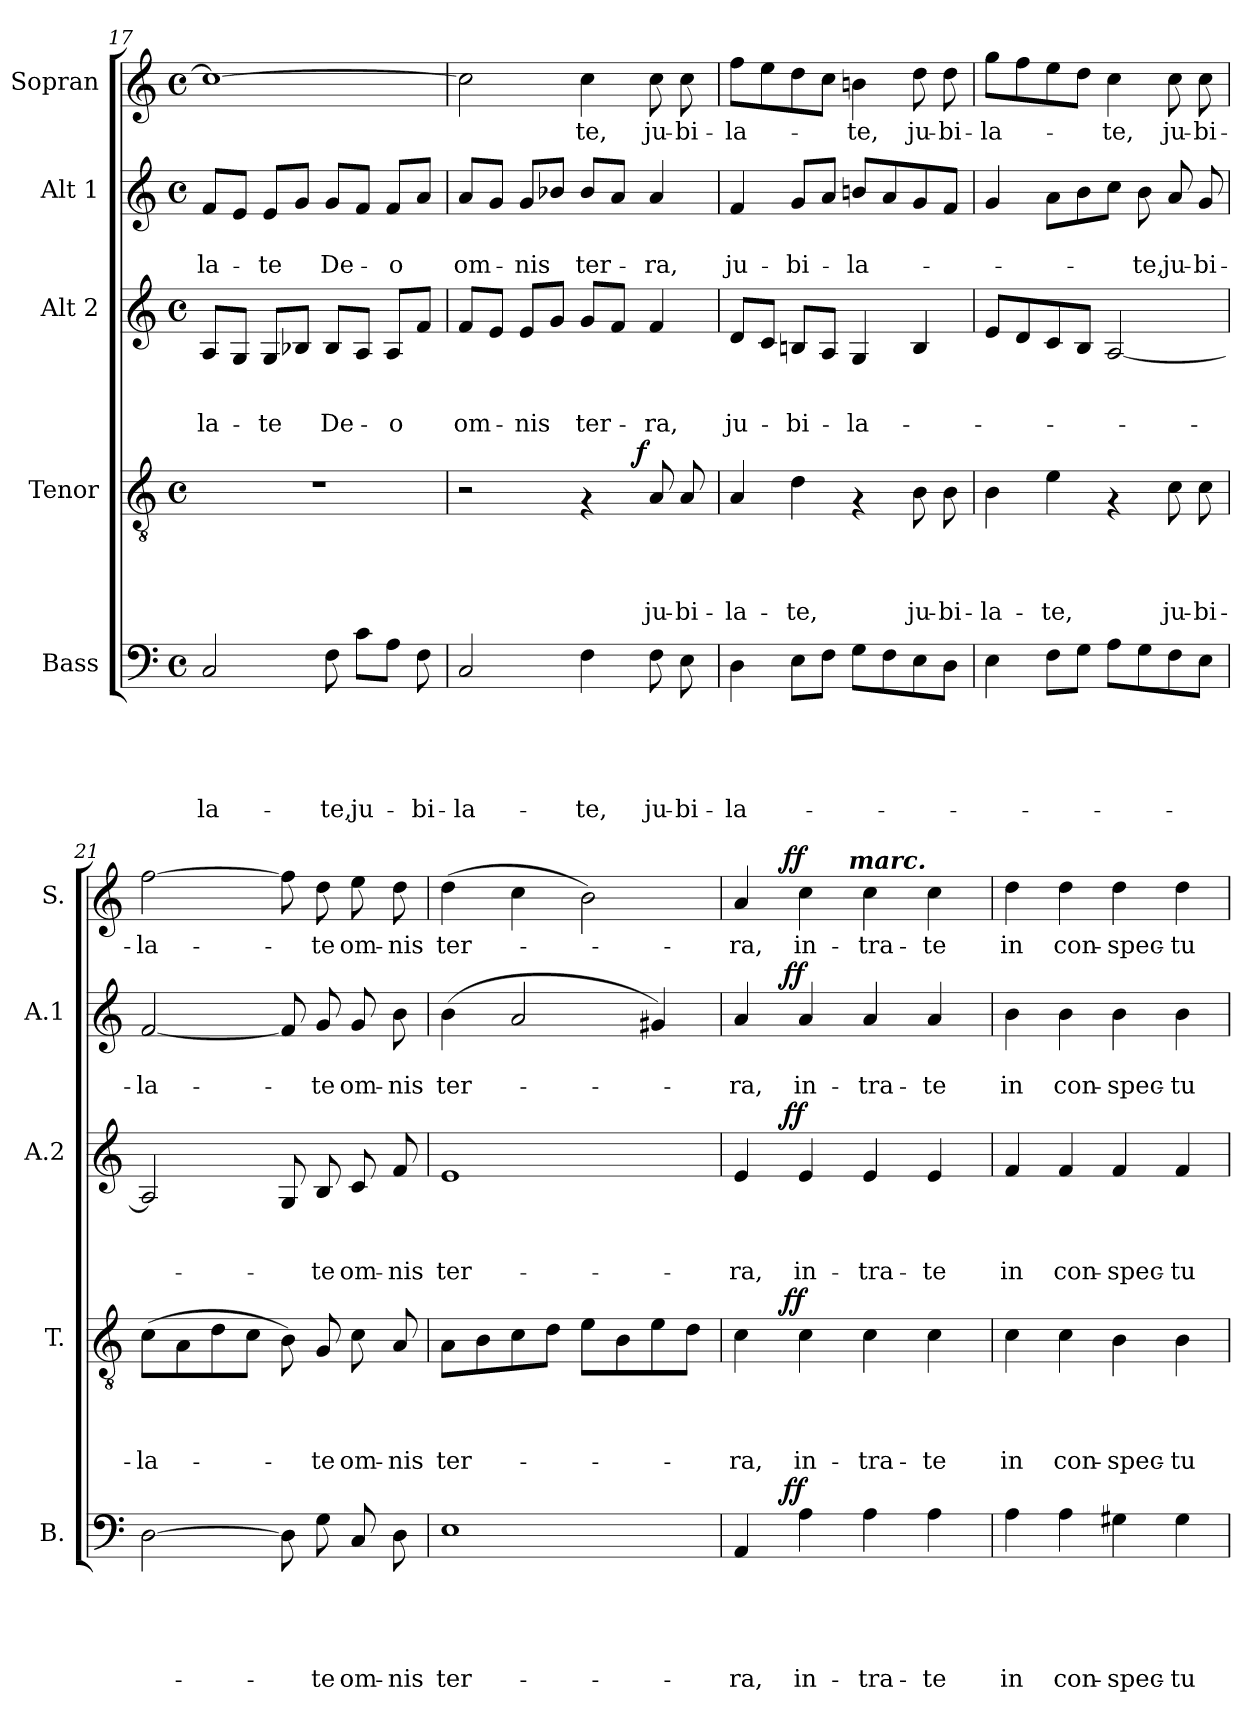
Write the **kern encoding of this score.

**kern	**text	**text	**text	**text	**text	**dynam	**kern	**text	**text	**text	**text	**dynam	**kern	**text	**text	**text	**dynam	**kern	**text	**text	**dynam	**kern	**text	**dynam
*part5	*part5	*part5	*part5	*part5	*part5	*part5	*part4	*part4	*part4	*part4	*part4	*part4	*part3	*part3	*part3	*part3	*part3	*part2	*part2	*part2	*part2	*part1	*part1	*part1
*staff5	*staff5	*staff5	*staff5	*staff5	*staff5	*staff5	*staff4	*staff4	*staff4	*staff4	*staff4	*staff4	*staff3	*staff3	*staff3	*staff3	*staff3	*staff2	*staff2	*staff2	*staff2	*staff1	*staff1	*staff1
*I"Bass	*	*	*	*	*	*	*I"Tenor	*	*	*	*	*	*I"Alt 2	*	*	*	*	*I"Alt 1	*	*	*	*I"Sopran	*	*
*I'B.	*	*	*	*	*	*	*I'T.	*	*	*	*	*	*I'A.2	*	*	*	*	*I'A.1	*	*	*	*I'S.	*	*
*clefF4	*	*	*	*	*	*	*clefGv2	*	*	*	*	*	*clefG2	*	*	*	*	*clefG2	*	*	*	*clefG2	*	*
*k[]	*	*	*	*	*	*	*k[]	*	*	*	*	*	*k[]	*	*	*	*	*k[]	*	*	*	*k[]	*	*
*C:	*	*	*	*	*	*	*C:	*	*	*	*	*	*C:	*	*	*	*	*C:	*	*	*	*C:	*	*
*M4/4	*	*	*	*	*	*	*M4/4	*	*	*	*	*	*M4/4	*	*	*	*	*M4/4	*	*	*	*M4/4	*	*
*met(c)	*	*	*	*	*	*	*met(c)	*	*	*	*	*	*met(c)	*	*	*	*	*met(c)	*	*	*	*met(c)	*	*
=17	=17	=17	=17	=17	=17	=17	=17	=17	=17	=17	=17	=17	=17	=17	=17	=17	=17	=17	=17	=17	=17	=17	=17	=17
!	!	!	!	!	!LO:LY:b	!	!	!	!	!	!	!	!	!	!	!LO:LY:b	!	!	!	!LO:LY:b	!	!	!	!
2C/	.	.	.	.	-la-	.	1r	.	.	.	.	.	8A/L	.	.	-la-	.	8f/L	.	-la-	.	1cc_	.	.
.	.	.	.	.	.	.	.	.	.	.	.	.	8G/J	.	.	.	.	8e/J	.	.	.	.	.	.
!	!	!	!	!	!	!	!	!	!	!	!	!	!	!	!	!LO:LY:b	!	!	!	!LO:LY:b	!	!	!	!
.	.	.	.	.	.	.	.	.	.	.	.	.	8G/L	.	.	-te	.	8e/L	.	-te	.	.	.	.
.	.	.	.	.	.	.	.	.	.	.	.	.	8B-X/J	.	.	.	.	8g/J	.	.	.	.	.	.
!	!	!	!	!	!LO:LY:b	!	!	!	!	!	!	!	!	!	!	!LO:LY:b	!	!	!	!LO:LY:b	!	!	!	!
8F\	.	.	.	.	-te,	.	.	.	.	.	.	.	8B-/L	.	.	De-	.	8g/L	.	De-	.	.	.	.
!	!	!	!	!	!LO:LY:b	!	!	!	!	!	!	!	!	!	!	!	!	!	!	!	!	!	!	!
8c\L	.	.	.	.	ju-	.	.	.	.	.	.	.	8A/J	.	.	.	.	8f/J	.	.	.	.	.	.
!	!	!	!	!	!	!	!	!	!	!	!	!	!	!	!	!LO:LY:b	!	!	!	!LO:LY:b	!	!	!	!
8A\J	.	.	.	.	.	.	.	.	.	.	.	.	8A/L	.	.	-o	.	8f/L	.	-o	.	.	.	.
!	!	!	!	!	!LO:LY:b	!	!	!	!	!	!	!	!	!	!	!	!	!	!	!	!	!	!	!
8F\	.	.	.	.	-bi-	.	.	.	.	.	.	.	8f/J	.	.	.	.	8a/J	.	.	.	.	.	.
!!LO:PB:g=z
=18	=18	=18	=18	=18	=18	=18	=18	=18	=18	=18	=18	=18	=18	=18	=18	=18	=18	=18	=18	=18	=18	=18	=18	=18
!	!	!	!	!	!LO:LY:b	!	!	!	!	!	!	!	!	!	!	!LO:LY:b	!	!	!	!LO:LY:b	!	!	!	!
*	*	*	*	*	*	*	*^	*	*	*	*	*	*	*	*	*	*	*	*	*	*	*	*	*
2C/	.	.	.	.	-la-	.	2r	2ryy	.	.	.	.	.	8f/L	.	.	om-	.	8a/L	.	om-	.	2cc\]	.	.
.	.	.	.	.	.	.	.	.	.	.	.	.	.	8e/J	.	.	.	.	8g/J	.	.	.	.	.	.
!	!	!	!	!	!	!	!	!	!	!	!	!	!	!	!	!	!LO:LY:b	!	!	!	!LO:LY:b	!	!	!	!
.	.	.	.	.	.	.	.	.	.	.	.	.	.	8e/L	.	.	-nis	.	8g/L	.	-nis	.	.	.	.
.	.	.	.	.	.	.	.	.	.	.	.	.	.	8g/J	.	.	.	.	8b-X/J	.	.	.	.	.	.
!	!	!	!	!	!LO:LY:b	!	!	!	!	!	!	!	!	!	!	!	!LO:LY:b	!	!	!	!LO:LY:b	!	!	!LO:LY:b	!
4F\	.	.	.	.	-te,	.	4rF	8..ryy	.	.	.	.	.	8g/L	.	.	ter-	.	8b-/L	.	ter-	.	4cc\	-te,	.
.	.	.	.	.	.	.	.	.	.	.	.	.	.	8f/J	.	.	.	.	8a/J	.	.	.	.	.	.
!	!	!	!	!	!	!	!	!	!	!	!	!	!LO:DY:a	!	!	!	!	!	!	!	!	!	!	!	!
.	.	.	.	.	.	.	.	4ryy	.	.	.	.	f	.	.	.	.	.	.	.	.	.	.	.	.
!	!	!	!	!	!LO:LY:b	!	!	!	!	!	!	!LO:LY:b	!	!	!	!	!LO:LY:b	!	!	!	!LO:LY:b	!	!	!LO:LY:b	!
8F\	.	.	.	.	ju-	.	8A/	.	.	.	.	ju-	.	4f/	.	.	-ra,	.	4a/	.	-ra,	.	8cc\	ju-	.
!	!	!	!	!	!LO:LY:b	!	!	!	!	!	!	!LO:LY:b	!	!	!	!	!	!	!	!	!	!	!	!LO:LY:b	!
8E\	.	.	.	.	-bi-	.	8A/	.	.	.	.	-bi-	.	.	.	.	.	.	.	.	.	.	8cc\	-bi-	.
.	.	.	.	.	.	.	.	32ryy	.	.	.	.	.	.	.	.	.	.	.	.	.	.	.	.	.
=19	=19	=19	=19	=19	=19	=19	=19	=19	=19	=19	=19	=19	=19	=19	=19	=19	=19	=19	=19	=19	=19	=19	=19	=19	=19
!	!	!	!	!	!LO:LY:b	!	!	!	!	!	!	!LO:LY:b	!	!	!	!	!LO:LY:b	!	!	!	!LO:LY:b	!	!	!LO:LY:b	!
*	*	*	*	*	*	*	*v	*v	*	*	*	*	*	*	*	*	*	*	*	*	*	*	*	*	*
4D\	.	.	.	.	-la-	.	4A/	.	.	.	-la-	.	8d/L	.	.	ju-	.	4f/	.	ju-	.	8ff\L	-la-	.
.	.	.	.	.	.	.	.	.	.	.	.	.	8c/J	.	.	.	.	.	.	.	.	8ee\	.	.
!	!	!	!	!	!	!	!	!	!	!	!LO:LY:b	!	!	!	!	!LO:LY:b	!	!	!	!LO:LY:b	!	!	!	!
8E\L	.	.	.	.	.	.	4d\	.	.	.	-te,	.	8Bn/L	.	.	-bi-	.	8g/L	.	-bi-	.	8dd\	.	.
8F\J	.	.	.	.	.	.	.	.	.	.	.	.	8A/J	.	.	.	.	8a/J	.	.	.	8cc\J	.	.
!	!	!	!	!	!	!	!	!	!	!	!	!	!	!	!	!LO:LY:b	!	!	!	!LO:LY:b	!	!	!LO:LY:b	!
8G\L	.	.	.	.	.	.	4rF	.	.	.	.	.	4G/	.	.	-la-	.	8bn/L	.	-la-	.	4bn\	-te,	.
8F\	.	.	.	.	.	.	.	.	.	.	.	.	.	.	.	.	.	8a/	.	.	.	.	.	.
!	!	!	!	!	!	!	!	!	!	!	!LO:LY:b	!	!	!	!	!	!	!	!	!	!	!	!LO:LY:b	!
8E\	.	.	.	.	.	.	8B\	.	.	.	ju-	.	4B/	.	.	.	.	8g/	.	.	.	8dd\	ju-	.
!	!	!	!	!	!	!	!	!	!	!	!LO:LY:b	!	!	!	!	!	!	!	!	!	!	!	!LO:LY:b	!
8D\J	.	.	.	.	.	.	8B\	.	.	.	-bi-	.	.	.	.	.	.	8f/J	.	.	.	8dd\	-bi-	.
=20	=20	=20	=20	=20	=20	=20	=20	=20	=20	=20	=20	=20	=20	=20	=20	=20	=20	=20	=20	=20	=20	=20	=20	=20
!	!	!	!	!	!	!	!	!	!	!	!LO:LY:b	!	!	!	!	!	!	!	!	!	!	!	!LO:LY:b	!
4E\	.	.	.	.	.	.	4B\	.	.	.	-la-	.	8e/L	.	.	.	.	4g/	.	.	.	8gg\L	-la-	.
.	.	.	.	.	.	.	.	.	.	.	.	.	8d/	.	.	.	.	.	.	.	.	8ff\	.	.
!	!	!	!	!	!	!	!	!	!	!	!LO:LY:b	!	!	!	!	!	!	!	!	!	!	!	!	!
8F\L	.	.	.	.	.	.	4e\	.	.	.	-te,	.	8c/	.	.	.	.	8a\L	.	.	.	8ee\	.	.
8G\J	.	.	.	.	.	.	.	.	.	.	.	.	8B/J	.	.	.	.	8b\	.	.	.	8dd\J	.	.
!	!	!	!	!	!	!	!	!	!	!	!	!	!	!	!	!	!	!	!	!	!	!	!LO:LY:b	!
8A\L	.	.	.	.	.	.	4rF	.	.	.	.	.	[<2A/	.	.	.	.	8cc\J	.	.	.	4cc\	-te,	.
!	!	!	!	!	!	!	!	!	!	!	!	!	!	!	!	!	!	!	!	!LO:LY:b	!	!	!	!
8G\	.	.	.	.	.	.	.	.	.	.	.	.	.	.	.	.	.	8b\	.	-te,	.	.	.	.
!	!	!	!	!	!	!	!	!	!	!	!LO:LY:b	!	!	!	!	!	!	!	!	!LO:LY:b	!	!	!LO:LY:b	!
8F\	.	.	.	.	.	.	8c\	.	.	.	ju-	.	.	.	.	.	.	8a/	.	ju-	.	8cc\	ju-	.
!	!	!	!	!	!	!	!	!	!	!	!LO:LY:b	!	!	!	!	!	!	!	!	!LO:LY:b	!	!	!LO:LY:b	!
8E\J	.	.	.	.	.	.	8c\	.	.	.	-bi-	.	.	.	.	.	.	8g/	.	-bi-	.	8cc\	-bi-	.
=21	=21	=21	=21	=21	=21	=21	=21	=21	=21	=21	=21	=21	=21	=21	=21	=21	=21	=21	=21	=21	=21	=21	=21	=21
!	!	!	!	!	!	!	!	!	!	!	!LO:LY:b	!	!	!	!	!	!	!	!	!LO:LY:b	!	!	!LO:LY:b	!
[>2D\	.	.	.	.	.	.	(>8c\L	.	.	.	-la-	.	2A/]	.	.	.	.	[<2f/	.	-la-	.	[>2ff\	-la-	.
.	.	.	.	.	.	.	8A\	.	.	.	.	.	.	.	.	.	.	.	.	.	.	.	.	.
.	.	.	.	.	.	.	8d\	.	.	.	.	.	.	.	.	.	.	.	.	.	.	.	.	.
.	.	.	.	.	.	.	8c\J	.	.	.	.	.	.	.	.	.	.	.	.	.	.	.	.	.
8D\]	.	.	.	.	.	.	8B\)	.	.	.	.	.	8G/	.	.	.	.	8f/]	.	.	.	8ff\]	.	.
!	!	!	!	!	!LO:LY:b	!	!	!	!	!	!LO:LY:b	!	!	!	!	!LO:LY:b	!	!	!	!LO:LY:b	!	!	!LO:LY:b	!
8G\	.	.	.	.	-te	.	8G/	.	.	.	-te	.	8B/	.	.	-te	.	8g/	.	-te	.	8dd\	-te	.
!	!	!	!	!	!LO:LY:b	!	!	!	!	!	!LO:LY:b	!	!	!	!	!LO:LY:b	!	!	!	!LO:LY:b	!	!	!LO:LY:b	!
8C/	.	.	.	.	om-	.	8c\	.	.	.	om-	.	8c/	.	.	om-	.	8g/	.	om-	.	8ee\	om-	.
!	!	!	!	!	!LO:LY:b	!	!	!	!	!	!LO:LY:b	!	!	!	!	!LO:LY:b	!	!	!	!LO:LY:b	!	!	!LO:LY:b	!
8D\	.	.	.	.	-nis	.	8A/	.	.	.	-nis	.	8f/	.	.	-nis	.	8b\	.	-nis	.	8dd\	-nis	.
!!LO:PB:g=z
=22	=22	=22	=22	=22	=22	=22	=22	=22	=22	=22	=22	=22	=22	=22	=22	=22	=22	=22	=22	=22	=22	=22	=22	=22
!	!	!	!	!	!LO:LY:b	!	!	!	!	!	!LO:LY:b	!	!	!	!	!LO:LY:b	!	!	!	!LO:LY:b	!	!	!LO:LY:b	!
1E	.	.	.	.	ter-	.	8A\L	.	.	.	ter-	.	1e	.	.	ter-	.	(>4b\	.	ter-	.	(>4dd\	ter-	.
.	.	.	.	.	.	.	8B\	.	.	.	.	.	.	.	.	.	.	.	.	.	.	.	.	.
.	.	.	.	.	.	.	8c\	.	.	.	.	.	.	.	.	.	.	2a/	.	.	.	4cc\	.	.
.	.	.	.	.	.	.	8d\J	.	.	.	.	.	.	.	.	.	.	.	.	.	.	.	.	.
.	.	.	.	.	.	.	8e\L	.	.	.	.	.	.	.	.	.	.	.	.	.	.	2b\)	.	.
.	.	.	.	.	.	.	8B\	.	.	.	.	.	.	.	.	.	.	.	.	.	.	.	.	.
.	.	.	.	.	.	.	8e\	.	.	.	.	.	.	.	.	.	.	4g#X/)	.	.	.	.	.	.
.	.	.	.	.	.	.	8d\J	.	.	.	.	.	.	.	.	.	.	.	.	.	.	.	.	.
=23	=23	=23	=23	=23	=23	=23	=23	=23	=23	=23	=23	=23	=23	=23	=23	=23	=23	=23	=23	=23	=23	=23	=23	=23
!	!	!	!	!	!LO:LY:b	!	!	!	!	!	!LO:LY:b	!	!	!	!	!LO:LY:b	!	!	!	!LO:LY:b	!	!	!LO:LY:b	!
*^	*	*	*	*	*	*	*^	*	*	*	*	*	*^	*	*	*	*	*^	*	*	*	*^	*	*
*	*	*	*	*	*	*	*	*	*	*	*	*	*	*	*	*	*	*	*	*	*	*	*	*	*	*	*^	*	*
4AA/	8..ryy	.	.	.	.	-ra,	.	4c\	8..ryy	.	.	.	-ra,	.	4e/	8..ryy	.	.	-ra,	.	4a/	8..ryy	.	-ra,	.	4a/	8..ryy	4...ryy	-ra,	.
!	!	!	!	!	!	!	!LO:DY:a	!	!	!	!	!	!	!LO:DY:a	!	!	!	!	!	!LO:DY:a	!	!	!	!	!LO:DY:a	!	!	!	!	!LO:DY:a
.	2ryy	.	.	.	.	.	ff	.	2ryy	.	.	.	.	ff	.	2ryy	.	.	.	ff	.	2ryy	.	.	ff	.	2ryy	.	.	ff
!	!	!	!	!	!	!LO:LY:b	!	!	!	!	!	!	!LO:LY:b	!	!	!	!	!	!LO:LY:b	!	!	!	!	!LO:LY:b	!	!	!	!	!LO:LY:b	!
4A\	.	.	.	.	.	in-	.	4c\	.	.	.	.	in-	.	4e/	.	.	.	in-	.	4a/	.	.	in-	.	4cc\	.	.	in-	.
!	!	!	!	!	!	!	!	!	!	!	!	!	!	!	!	!	!	!	!	!	!	!	!	!	!	!	!	!LO:TX:a:Bi:t=marc.	!	!
.	.	.	.	.	.	.	.	.	.	.	.	.	.	.	.	.	.	.	.	.	.	.	.	.	.	.	.	2ryy	.	.
!	!	!	!	!	!	!LO:LY:b	!	!	!	!	!	!	!LO:LY:b	!	!	!	!	!	!LO:LY:b	!	!	!	!	!LO:LY:b	!	!	!	!	!LO:LY:b	!
4A\	.	.	.	.	.	-tra-	.	4c\	.	.	.	.	-tra-	.	4e/	.	.	.	-tra-	.	4a/	.	.	-tra-	.	4cc\	.	.	-tra-	.
.	4ryy	.	.	.	.	.	.	.	4ryy	.	.	.	.	.	.	4ryy	.	.	.	.	.	4ryy	.	.	.	.	4ryy	.	.	.
!	!	!	!	!	!	!LO:LY:b	!	!	!	!	!	!	!LO:LY:b	!	!	!	!	!	!LO:LY:b	!	!	!	!	!LO:LY:b	!	!	!	!	!LO:LY:b	!
4A\	.	.	.	.	.	-te	.	4c\	.	.	.	.	-te	.	4e/	.	.	.	-te	.	4a/	.	.	-te	.	4cc\	.	.	-te	.
.	32ryy	.	.	.	.	.	.	.	32ryy	.	.	.	.	.	.	32ryy	.	.	.	.	.	32ryy	.	.	.	.	32ryy	32ryy	.	.
=24	=24	=24	=24	=24	=24	=24	=24	=24	=24	=24	=24	=24	=24	=24	=24	=24	=24	=24	=24	=24	=24	=24	=24	=24	=24	=24	=24	=24	=24	=24
!	!	!	!	!	!	!LO:LY:b	!	!	!	!	!	!	!LO:LY:b	!	!	!	!	!	!LO:LY:b	!	!	!	!	!LO:LY:b	!	!	!	!	!LO:LY:b	!
*v	*v	*	*	*	*	*	*	*	*	*	*	*	*	*	*v	*v	*	*	*	*	*v	*v	*	*	*	*v	*v	*v	*	*
*	*	*	*	*	*	*	*v	*v	*	*	*	*	*	*	*	*	*	*	*	*	*	*	*	*	*
4A\	.	.	.	.	in	.	4c\	.	.	.	in	.	4f/	.	.	in	.	4b\	.	in	.	4dd\	in	.
!	!	!	!	!	!LO:LY:b	!	!	!	!	!	!LO:LY:b	!	!	!	!	!LO:LY:b	!	!	!	!LO:LY:b	!	!	!LO:LY:b	!
4A\	.	.	.	.	con-	.	4c\	.	.	.	con-	.	4f/	.	.	con-	.	4b\	.	con-	.	4dd\	con-	.
!	!	!	!	!	!LO:LY:b	!	!	!	!	!	!LO:LY:b	!	!	!	!	!LO:LY:b	!	!	!	!LO:LY:b	!	!	!LO:LY:b	!
4G#X\	.	.	.	.	-spec-	.	4B\	.	.	.	-spec-	.	4f/	.	.	-spec-	.	4b\	.	-spec-	.	4dd\	-spec-	.
!	!	!	!	!	!LO:LY:b	!	!	!	!	!	!LO:LY:b	!	!	!	!	!LO:LY:b	!	!	!	!LO:LY:b	!	!	!LO:LY:b	!
4G#\	.	.	.	.	-tu	.	4B\	.	.	.	-tu	.	4f/	.	.	-tu	.	4b\	.	-tu	.	4dd\	-tu	.
=	=	=	=	=	=	=	=	=	=	=	=	=	=	=	=	=	=	=	=	=	=	=	=	=
*-	*-	*-	*-	*-	*-	*-	*-	*-	*-	*-	*-	*-	*-	*-	*-	*-	*-	*-	*-	*-	*-	*-	*-	*-
